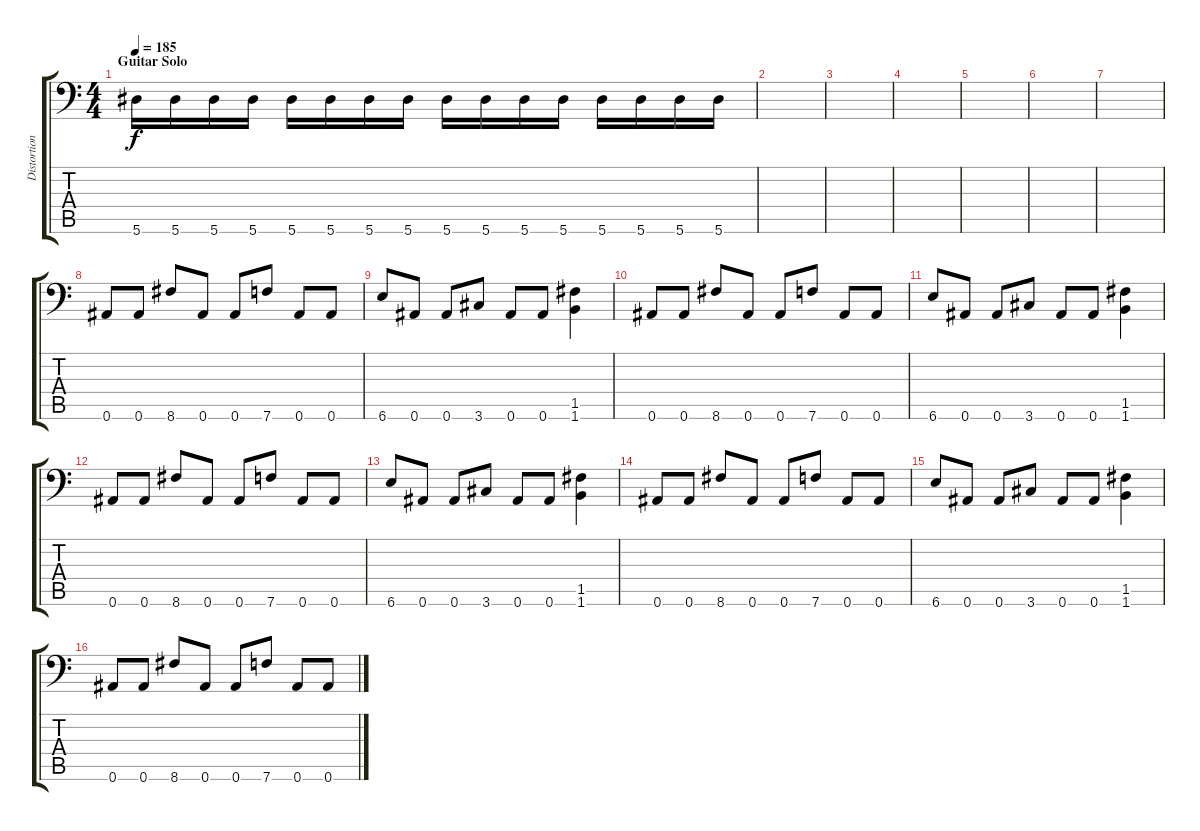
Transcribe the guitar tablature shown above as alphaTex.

\track ("Distortion Guitar I" "Distortion") {instrument distortionguitar}
\staff {score tabs}
\tuning (C4 G3 Eb3 Bb2 F2 Bb1) {hide}
\ts (4 4)
\section ("" "Guitar Solo")
\tempo 185
\clef f4
\ks c
5.6.16{dy f} 5.6.16 5.6.16 5.6.16 5.6.16 5.6.16 5.6.16 5.6.16 5.6.16 5.6.16 5.6.16 5.6.16 5.6.16 5.6.16 5.6.16 5.6.16 |
|
|
|
|
|
|
0.6.8{balance 16} 0.6.8 8.6.8 0.6.8 0.6.8 7.6.8 0.6.8 0.6.8 |
6.6.8 0.6.8 0.6.8 3.6.8 0.6.8 0.6.8 (1.5 1.6).4 |
0.6.8 0.6.8 8.6.8 0.6.8 0.6.8 7.6.8 0.6.8 0.6.8 |
6.6.8 0.6.8 0.6.8 3.6.8 0.6.8 0.6.8 (1.5 1.6).4 |
0.6.8 0.6.8 8.6.8 0.6.8 0.6.8 7.6.8 0.6.8 0.6.8 |
6.6.8 0.6.8 0.6.8 3.6.8 0.6.8 0.6.8 (1.5 1.6).4 |
0.6.8 0.6.8 8.6.8 0.6.8 0.6.8 7.6.8 0.6.8 0.6.8 |
6.6.8 0.6.8 0.6.8 3.6.8 0.6.8 0.6.8 (1.5 1.6).4 |
0.6.8 0.6.8 8.6.8 0.6.8 0.6.8 7.6.8 0.6.8 0.6.8
